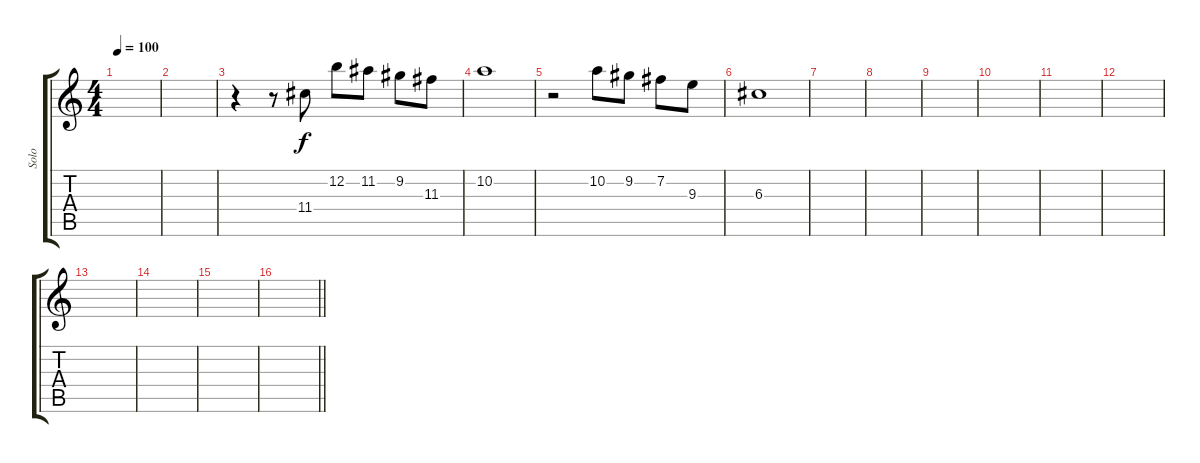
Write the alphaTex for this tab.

\track ("Solo" "Solo") {instrument electricguitarclean}
\staff {score tabs}
\tuning (E4 B3 G3 D3 A2 E2) {hide}
\ts (4 4)
\tempo 100
\clef g2
\ks c
|
|
r.4 r.8 11.4.8 12.2.8 11.2.8 9.2.8 11.3.8 |
10.2.1 |
r.2 10.2.8 9.2.8 7.2.8 9.3.8 |
6.3.1 |
|
|
|
|
|
|
|
|
|
\barLineRight lightlight
